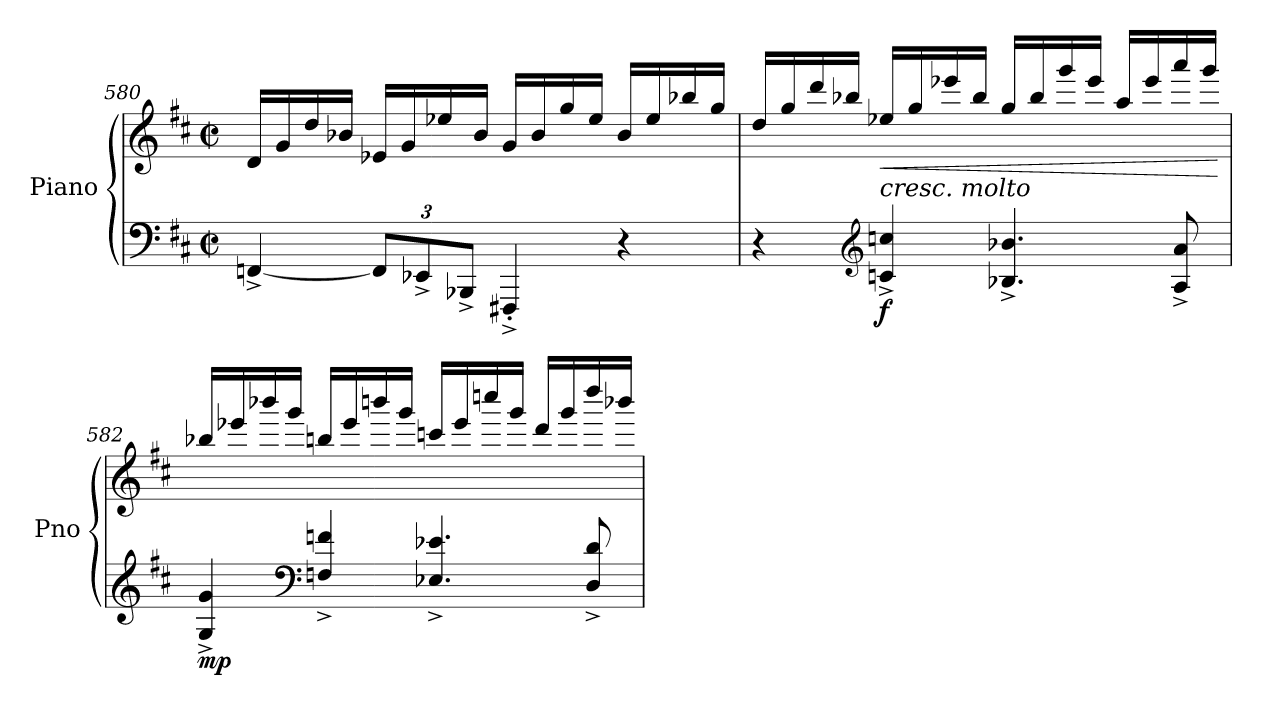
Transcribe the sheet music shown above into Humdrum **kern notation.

**kern	**kern	**dynam
*part1	*part1	*part1
*staff2	*staff1	*staff1/2
*I"Piano	*	*
*I'Pno	*	*
!!LO:LB:g=z
*clefF4	*clefG2	*
*k[f#c#]	*k[f#c#]	*
*M2/2	*M2/2	*
*met(c|)	*met(c|)	*
=580	=580	=580
[4FFn^/	16d/LL	.
.	16g/	.
.	16dd/	.
.	16b-X/JJ	.
*Xbrackettup	*	*
12FF/L]	16e-X/LL	.
.	16g/	.
12EE-X^/	.	.
.	16ee-X/	.
12BBB-X^/J	.	.
.	16b-/JJ	.
4FFF#X'^/	16g/LL	.
.	16b-/	.
.	16gg/	.
.	16ee-/JJ	.
4r	16b-/LL	.
.	16ee-/	.
.	16bb-X/	.
.	16gg/JJ	.
=581	=581	=581
4r	16dd/LL	.
.	16gg/	.
.	16ddd/	.
.	16bb-X/JJ	.
*clefG2	*	*
!	!LO:TX:b:i:t=cresc. molto	!
!	!	!LO:HP:b
!	!	!LO:DY:n=1:b=2
4cn/^ 4ccn/^	16ee-X/LL	< f
.	16gg/	.
.	16eee-X/	.
.	16bb-/JJ	.
4.B-X/^ 4.b-X/^	16gg/LL	.
.	16bb-/	.
.	16ggg/	.
.	16eee-/JJ	.
.	16aa/LL	.
.	16eee-/	.
8A/^ 8a/^	16aaa/	.
.	16ggg/JJ	.
.	.	[
!!LO:PB:g=z
=582	=582	=582
!	!	!LO:DY:b=2
4G/^ 4g/^	16bb-X/LL	mp
.	16eee-X/	.
.	16bbb-X/	.
.	16ggg/JJ	.
*clefF4	*	*
4Fn/^ 4fn/^	16bbn/LL	.
.	16eee-/	.
.	16bbbn/	.
.	16ggg/JJ	.
4.E-X/^ 4.e-X/^	16cccn/LL	.
.	16eee-/	.
.	16ccccn/	.
.	16ggg/JJ	.
.	16ddd/LL	.
.	16ggg/	.
8D/^ 8d/^	16dddd/	.
.	16bbb-X/JJ	.
=	=	=
*-	*-	*-
